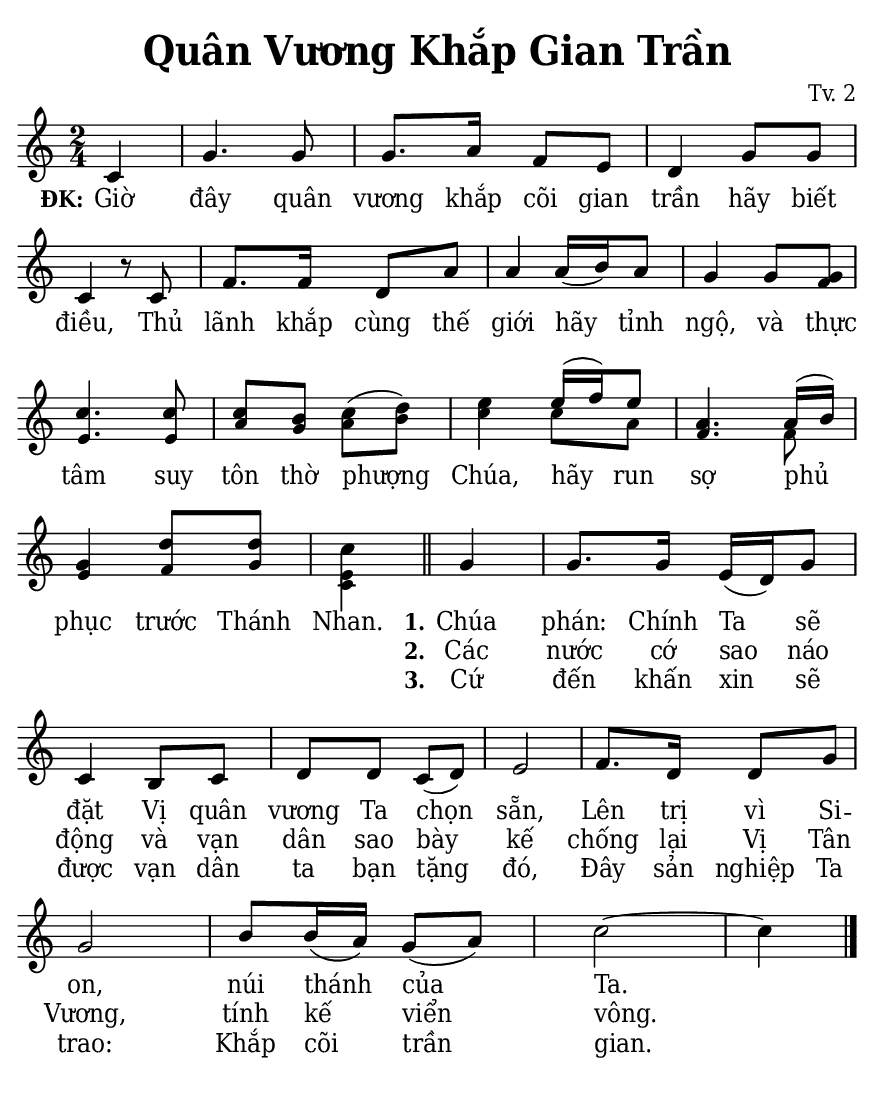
% Cài đặt chung\
\version "2.22.1"
\include "english.ly"

\header {
  title = \markup { \fontsize #1 "Quân Vương Khắp Gian Trần" }
  composer = "Tv. 2"
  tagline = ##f
}

% Nhạc phiên khúc
nhacPhienKhucSop = \relative c' {
  \partial 4 c4 |
  g'4. g8 |
  g8. a16 f8 e |
  d4 g8 g |
  c,4 r8 c |
  f8. f16 d8 a' |
  a4 a16 (b) a8 |
  g4 g8 g |
  c4. c8 |
  c b c (d) |
  e4 e16 (f) e8 |
  a,4. a16 (b) |
  g4 d'8 d |
  \once \stemDown c4 \bar "||"
  
  g4 |
  g8. g16 e (d) g8 |
  c,4 b8 c |
  d d c (d) |
  e2 |
  f8. d16 d8 g |
  g2 |
  b8 b16 (a) g8 (a) |
  c2 ~ |
  c4 \bar "|."
}

nhacPhienKhucAlto = \relative c' {
  c4 |
  g'4. g8 |
  g8. a16 f8 e |
  d4 g8 g |
  c,4 r8 c |
  f8. f16 d8 a' |
  a4 a16 (b) a8 |
  g4 g8 f |
  e4. e8 |
  a g a (b) |
  c4 c8 [a] |
  f4. f8 |
  e4 f8 g |
  <e c>4
}

% Lời phiên khúc
loiPhienKhucSop = \lyrics {
  \set stanza = "ĐK:"
  Giờ đây quân vương khắp cõi gian trần
  hãy biết điều,
  Thủ lãnh khắp cùng thế giới hãy tỉnh ngộ,
  và thực tâm suy tôn thờ phượng Chúa,
  hãy run sợ phủ phục trước Thánh Nhan.
  <<
    {
      \set stanza = "1."
      Chúa phán: Chính Ta
      sẽ đặt Vị quân vương Ta chọn sẵn,
      Lên trị vì Si -- on,
      núi thánh của Ta.
    }
    \new Lyrics {
	    \set associatedVoice = "beSop"
	    \set stanza = "2."
	    Các nước cớ sao náo động
	    và vạn dân sao bày kế chống lại Vị Tân Vương,
	    tính kế viển vông.
    }
    \new Lyrics {
	    \set associatedVoice = "beSop"
	    \set stanza = "3."
	    Cứ đến khấn xin sẽ được vạn dân ta bạn tặng đó,
	    Đây sản nghiệp Ta trao:
	    Khắp cõi trần gian.
    }
  >>
}

% Dàn trang
\paper {
  #(set-paper-size "a5")
  top-margin = 3\mm
  bottom-margin = 3\mm
  left-margin = 3\mm
  right-margin = 3\mm
  indent = #0
  #(define fonts
	 (make-pango-font-tree "Deja Vu Serif Condensed"
	 		       "Deja Vu Serif Condensed"
			       "Deja Vu Serif Condensed"
			       (/ 20 20)))
  print-page-number = ##f
  system-system-spacing = #'((basic-distance . 0.1) (padding . 2))
}

TongNhip = {
  \key c \major \time 2/4
  \set Timing.beamExceptions = #'()
  \set Timing.baseMoment = #(ly:make-moment 1/4)
}

% Đổi kích thước nốt cho bè phụ
notBePhu =
#(define-music-function (font-size music) (number? ly:music?)
   (for-some-music
     (lambda (m)
       (if (music-is-of-type? m 'rhythmic-event)
           (begin
             (set! (ly:music-property m 'tweaks)
                   (cons `(font-size . ,font-size)
                         (ly:music-property m 'tweaks)))
             #t)
           #f))
     music)
   music)

\score {
  \new ChoirStaff <<
    \new Staff \with {
        \consists "Merge_rests_engraver"
        printPartCombineTexts = ##f
      }
      <<
      \new Voice \TongNhip \partCombine 
        \nhacPhienKhucSop
        \notBePhu -1 { \nhacPhienKhucAlto }
      \new NullVoice = beSop \nhacPhienKhucSop
      \new Lyrics \lyricsto beSop \loiPhienKhucSop
      >>
  >>
  \layout {
    \override Lyrics.LyricSpace.minimum-distance = #2
    \override Score.BarNumber.break-visibility = ##(#f #f #f)
    \override Score.SpacingSpanner.uniform-stretching = ##t
  } 
}
